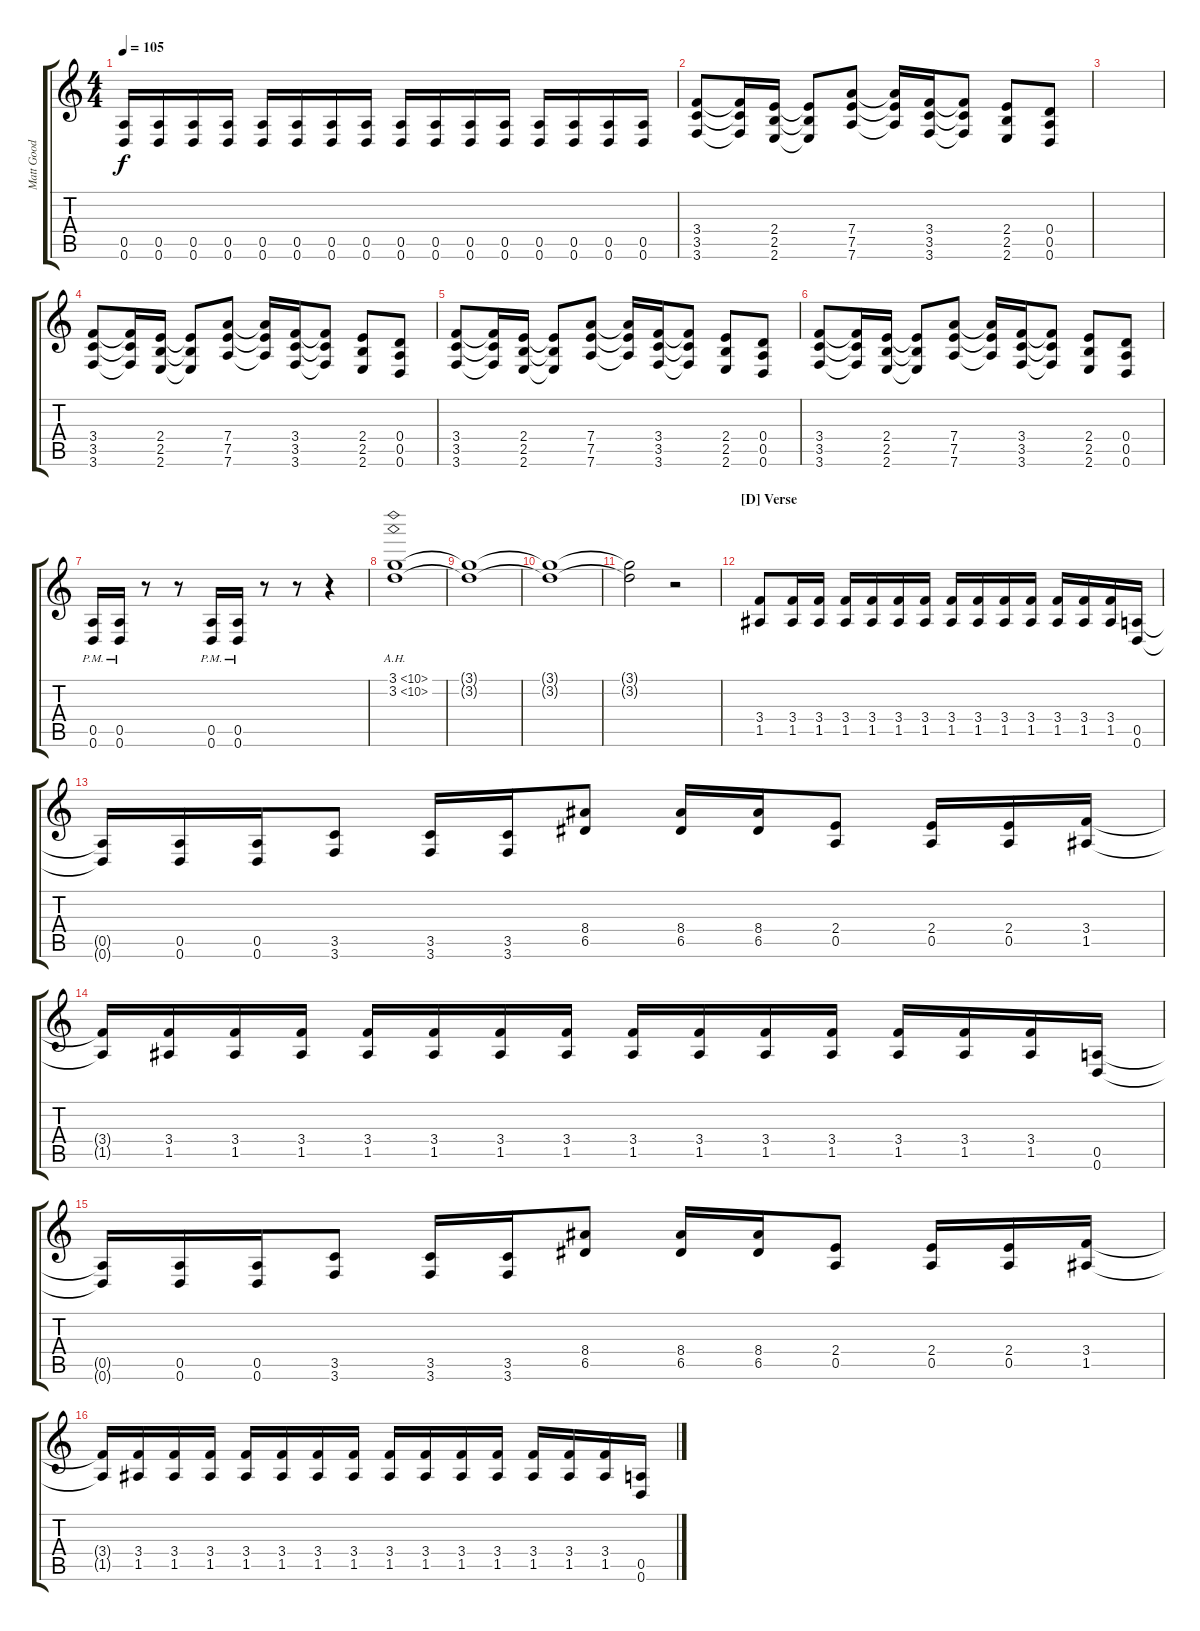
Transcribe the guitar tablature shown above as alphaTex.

\track ("Matt Good" "Matt Good") {instrument distortionguitar}
\staff {score tabs}
\tuning (E4 B3 G3 D3 A2 D2) {hide}
\ts (4 4)
\tempo 105
\clef g2
\ks c
(0.5 0.6).16{dy f} (0.5 0.6).16 (0.5 0.6).16 (0.5 0.6).16 (0.5 0.6).16 (0.5 0.6).16 (0.5 0.6).16 (0.5 0.6).16 (0.5 0.6).16 (0.5 0.6).16 (0.5 0.6).16 (0.5 0.6).16 (0.5 0.6).16 (0.5 0.6).16 (0.5 0.6).16 (0.5 0.6).16 |
(3.4 3.5 3.6).8 (3.4{t} 3.5{t} 3.6{t}).16 (2.4 2.5 2.6).16 (2.4{t} 2.5{t} 2.6{t}).8 (7.4 7.5 7.6).8 (7.4{t} 7.5{t} 7.6{t}).16 (3.4 3.5 3.6).16 (3.4{t} 3.5{t} 3.6{t}).8 (2.4 2.5 2.6).8 (0.4 0.5 0.6).8 |
|
(3.4 3.5 3.6).8 (3.4{t} 3.5{t} 3.6{t}).16 (2.4 2.5 2.6).16 (2.4{t} 2.5{t} 2.6{t}).8 (7.4 7.5 7.6).8 (7.4{t} 7.5{t} 7.6{t}).16 (3.4 3.5 3.6).16 (3.4{t} 3.5{t} 3.6{t}).8 (2.4 2.5 2.6).8 (0.4 0.5 0.6).8 |
(3.4 3.5 3.6).8 (3.4{t} 3.5{t} 3.6{t}).16 (2.4 2.5 2.6).16 (2.4{t} 2.5{t} 2.6{t}).8 (7.4 7.5 7.6).8 (7.4{t} 7.5{t} 7.6{t}).16 (3.4 3.5 3.6).16 (3.4{t} 3.5{t} 3.6{t}).8 (2.4 2.5 2.6).8 (0.4 0.5 0.6).8 |
(3.4 3.5 3.6).8 (3.4{t} 3.5{t} 3.6{t}).16 (2.4 2.5 2.6).16 (2.4{t} 2.5{t} 2.6{t}).8 (7.4 7.5 7.6).8 (7.4{t} 7.5{t} 7.6{t}).16 (3.4 3.5 3.6).16 (3.4{t} 3.5{t} 3.6{t}).8 (2.4 2.5 2.6).8 (0.4 0.5 0.6).8 |
(0.5{pm} 0.6{pm}).16 (0.5{pm} 0.6{pm}).16 r.8 r.8 (0.5{pm} 0.6{pm}).16 (0.5{pm} 0.6{pm}).16 r.8 r.8 r.4 |
(3.1{ah 7} 3.2{ah 7}).1 |
(3.1{t} 3.2{t}).1 |
(3.1{t} 3.2{t}).1 |
(3.1{t} 3.2{t}).2 r.2 |
\section ("" "[D] Verse")
(3.4 1.5).8 (3.4 1.5).16 (3.4 1.5).16 (3.4 1.5).16 (3.4 1.5).16 (3.4 1.5).16 (3.4 1.5).16 (3.4 1.5).16 (3.4 1.5).16 (3.4 1.5).16 (3.4 1.5).16 (3.4 1.5).16 (3.4 1.5).16 (3.4 1.5).16 (0.5 0.6).16 |
(0.5{t} 0.6{t}).16 (0.5 0.6).16 (0.5 0.6).16 (3.5 3.6).8 (3.5 3.6).16 (3.5 3.6).16 (8.4 6.5).8 (8.4 6.5).16 (8.4 6.5).16 (2.4 0.5).8 (2.4 0.5).16 (2.4 0.5).16 (3.4 1.5).16 |
(3.4{t} 1.5{t}).16 (3.4 1.5).16 (3.4 1.5).16 (3.4 1.5).16 (3.4 1.5).16 (3.4 1.5).16 (3.4 1.5).16 (3.4 1.5).16 (3.4 1.5).16 (3.4 1.5).16 (3.4 1.5).16 (3.4 1.5).16 (3.4 1.5).16 (3.4 1.5).16 (3.4 1.5).16 (0.5 0.6).16 |
(0.5{t} 0.6{t}).16 (0.5 0.6).16 (0.5 0.6).16 (3.5 3.6).8 (3.5 3.6).16 (3.5 3.6).16 (8.4 6.5).8 (8.4 6.5).16 (8.4 6.5).16 (2.4 0.5).8 (2.4 0.5).16 (2.4 0.5).16 (3.4 1.5).16 |
(3.4{t} 1.5{t}).16 (3.4 1.5).16 (3.4 1.5).16 (3.4 1.5).16 (3.4 1.5).16 (3.4 1.5).16 (3.4 1.5).16 (3.4 1.5).16 (3.4 1.5).16 (3.4 1.5).16 (3.4 1.5).16 (3.4 1.5).16 (3.4 1.5).16 (3.4 1.5).16 (3.4 1.5).16 (0.5 0.6).16
